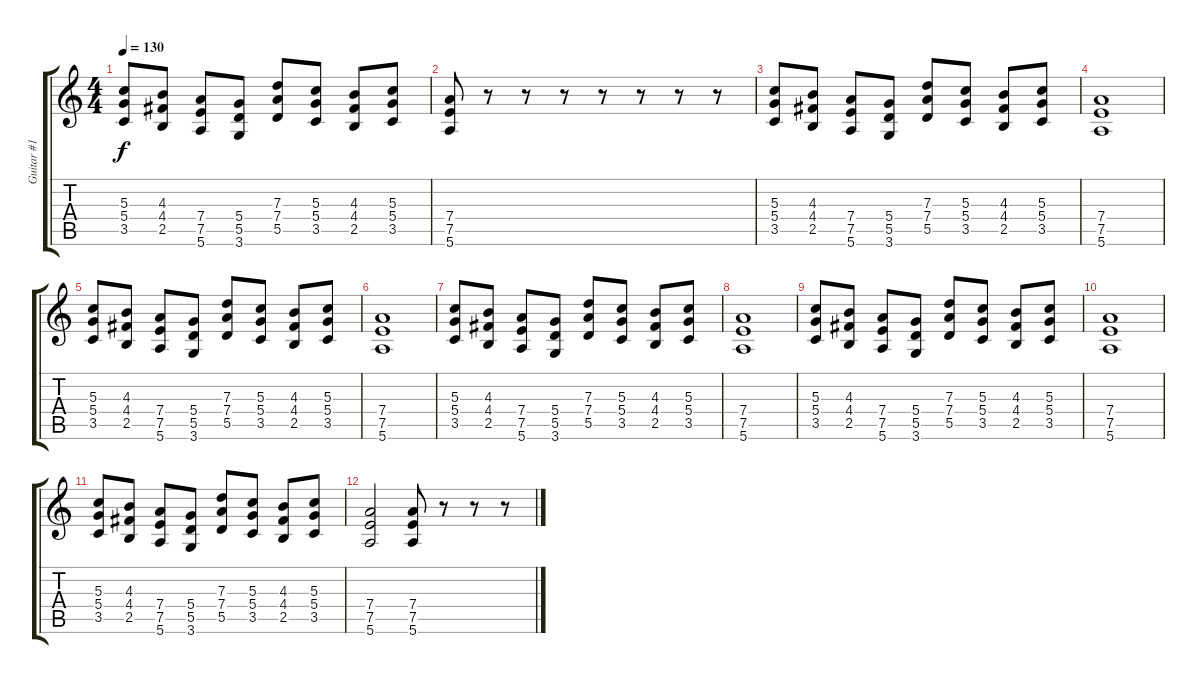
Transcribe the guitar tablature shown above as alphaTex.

\track ("Guitar #1" "Guitar #1") {instrument overdrivenguitar}
\staff {score tabs}
\tuning (E4 B3 G3 D3 A2 E2) {hide}
\ts (4 4)
\tempo 130
\clef g2
\ks c
(5.3 5.4 3.5).8{dy f} (4.3 4.4 2.5).8 (7.4 7.5 5.6).8 (5.4 5.5 3.6).8 (7.3 7.4 5.5).8 (5.3 5.4 3.5).8 (4.3 4.4 2.5).8 (5.3 5.4 3.5).8 |
(7.4 7.5 5.6).8 r.8 r.8 r.8 r.8 r.8 r.8 r.8 |
(5.3 5.4 3.5).8 (4.3 4.4 2.5).8 (7.4 7.5 5.6).8 (5.4 5.5 3.6).8 (7.3 7.4 5.5).8 (5.3 5.4 3.5).8 (4.3 4.4 2.5).8 (5.3 5.4 3.5).8 |
(7.4 7.5 5.6).1 |
(5.3 5.4 3.5).8 (4.3 4.4 2.5).8 (7.4 7.5 5.6).8 (5.4 5.5 3.6).8 (7.3 7.4 5.5).8 (5.3 5.4 3.5).8 (4.3 4.4 2.5).8 (5.3 5.4 3.5).8 |
(7.4 7.5 5.6).1 |
(5.3 5.4 3.5).8 (4.3 4.4 2.5).8 (7.4 7.5 5.6).8 (5.4 5.5 3.6).8 (7.3 7.4 5.5).8 (5.3 5.4 3.5).8 (4.3 4.4 2.5).8 (5.3 5.4 3.5).8 |
(7.4 7.5 5.6).1 |
(5.3 5.4 3.5).8 (4.3 4.4 2.5).8 (7.4 7.5 5.6).8 (5.4 5.5 3.6).8 (7.3 7.4 5.5).8 (5.3 5.4 3.5).8 (4.3 4.4 2.5).8 (5.3 5.4 3.5).8 |
(7.4 7.5 5.6).1 |
(5.3 5.4 3.5).8 (4.3 4.4 2.5).8 (7.4 7.5 5.6).8 (5.4 5.5 3.6).8 (7.3 7.4 5.5).8 (5.3 5.4 3.5).8 (4.3 4.4 2.5).8 (5.3 5.4 3.5).8 |
(7.4 7.5 5.6).2 (7.4 7.5 5.6).8 r.8 r.8 r.8
